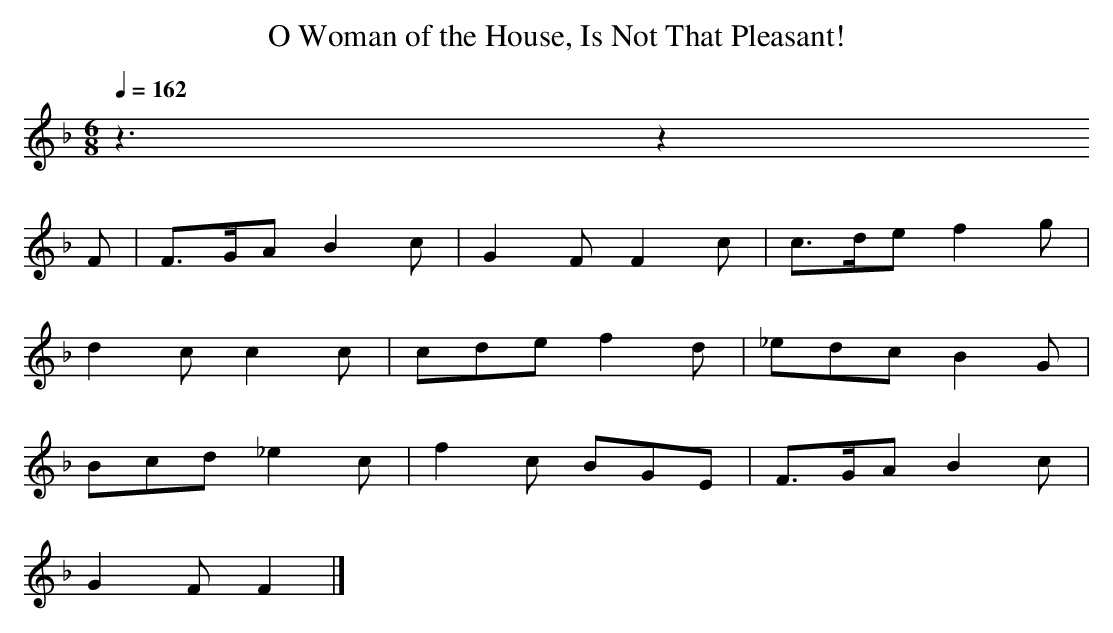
X:1
T: O Woman of the House, Is Not That Pleasant!
M: 6/8
L: 1/8
Q: 1/4=162
K: F % 1 flats
V: 1
z3 z2
F | F>GA B2c | G2F F2c | c>de f2g |
d2c c2c | cde f2d | _edc B2G |
Bcd _e2c | f2c BGE | F>GA B2c |
G2F F2 |]
